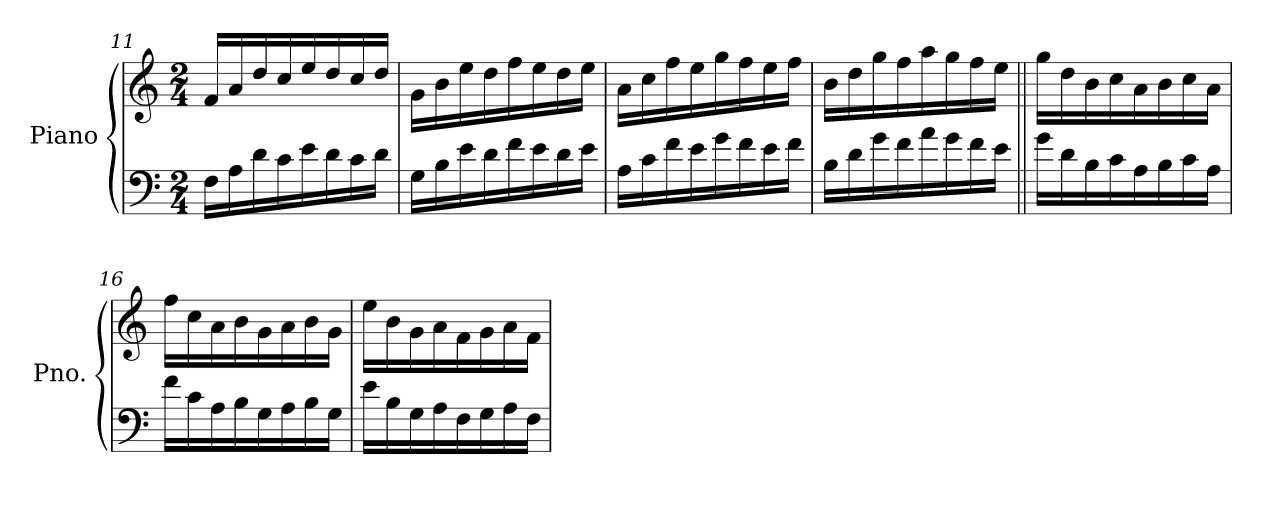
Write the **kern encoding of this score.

**kern	**kern
*part1	*part1
*staff2	*staff1
*I"Piano	*
*I'Pno.	*
*clefF4	*clefG2
*k[]	*k[]
*M2/4	*M2/4
=11	=11
16F\LL	16f/LL
16A\	16a/
16d\	16dd/
16c\	16cc/
16e\	16ee/
16d\	16dd/
16c\	16cc/
16d\JJ	16dd/JJ
!!LO:LB:g=z
=12	=12
16G\LL	16g\LL
16B\	16b\
16e\	16ee\
16d\	16dd\
16f\	16ff\
16e\	16ee\
16d\	16dd\
16e\JJ	16ee\JJ
=13	=13
16A\LL	16a\LL
16c\	16cc\
16f\	16ff\
16e\	16ee\
16g\	16gg\
16f\	16ff\
16e\	16ee\
16f\JJ	16ff\JJ
=14	=14
16B\LL	16b\LL
16d\	16dd\
16g\	16gg\
16f\	16ff\
16a\	16aa\
16g\	16gg\
16f\	16ff\
16e\JJ	16ee\JJ
=15||	=15||
16g\LL	16gg\LL
16d\	16dd\
16B\	16b\
16c\	16cc\
16A\	16a\
16B\	16b\
16c\	16cc\
16A\JJ	16a\JJ
=16	=16
16f\LL	16ff\LL
16c\	16cc\
16A\	16a\
16B\	16b\
16G\	16g\
16A\	16a\
16B\	16b\
16G\JJ	16g\JJ
=17	=17
16e\LL	16ee\LL
16B\	16b\
16G\	16g\
16A\	16a\
16F\	16f\
16G\	16g\
16A\	16a\
16F\JJ	16f\JJ
=	=
*-	*-
